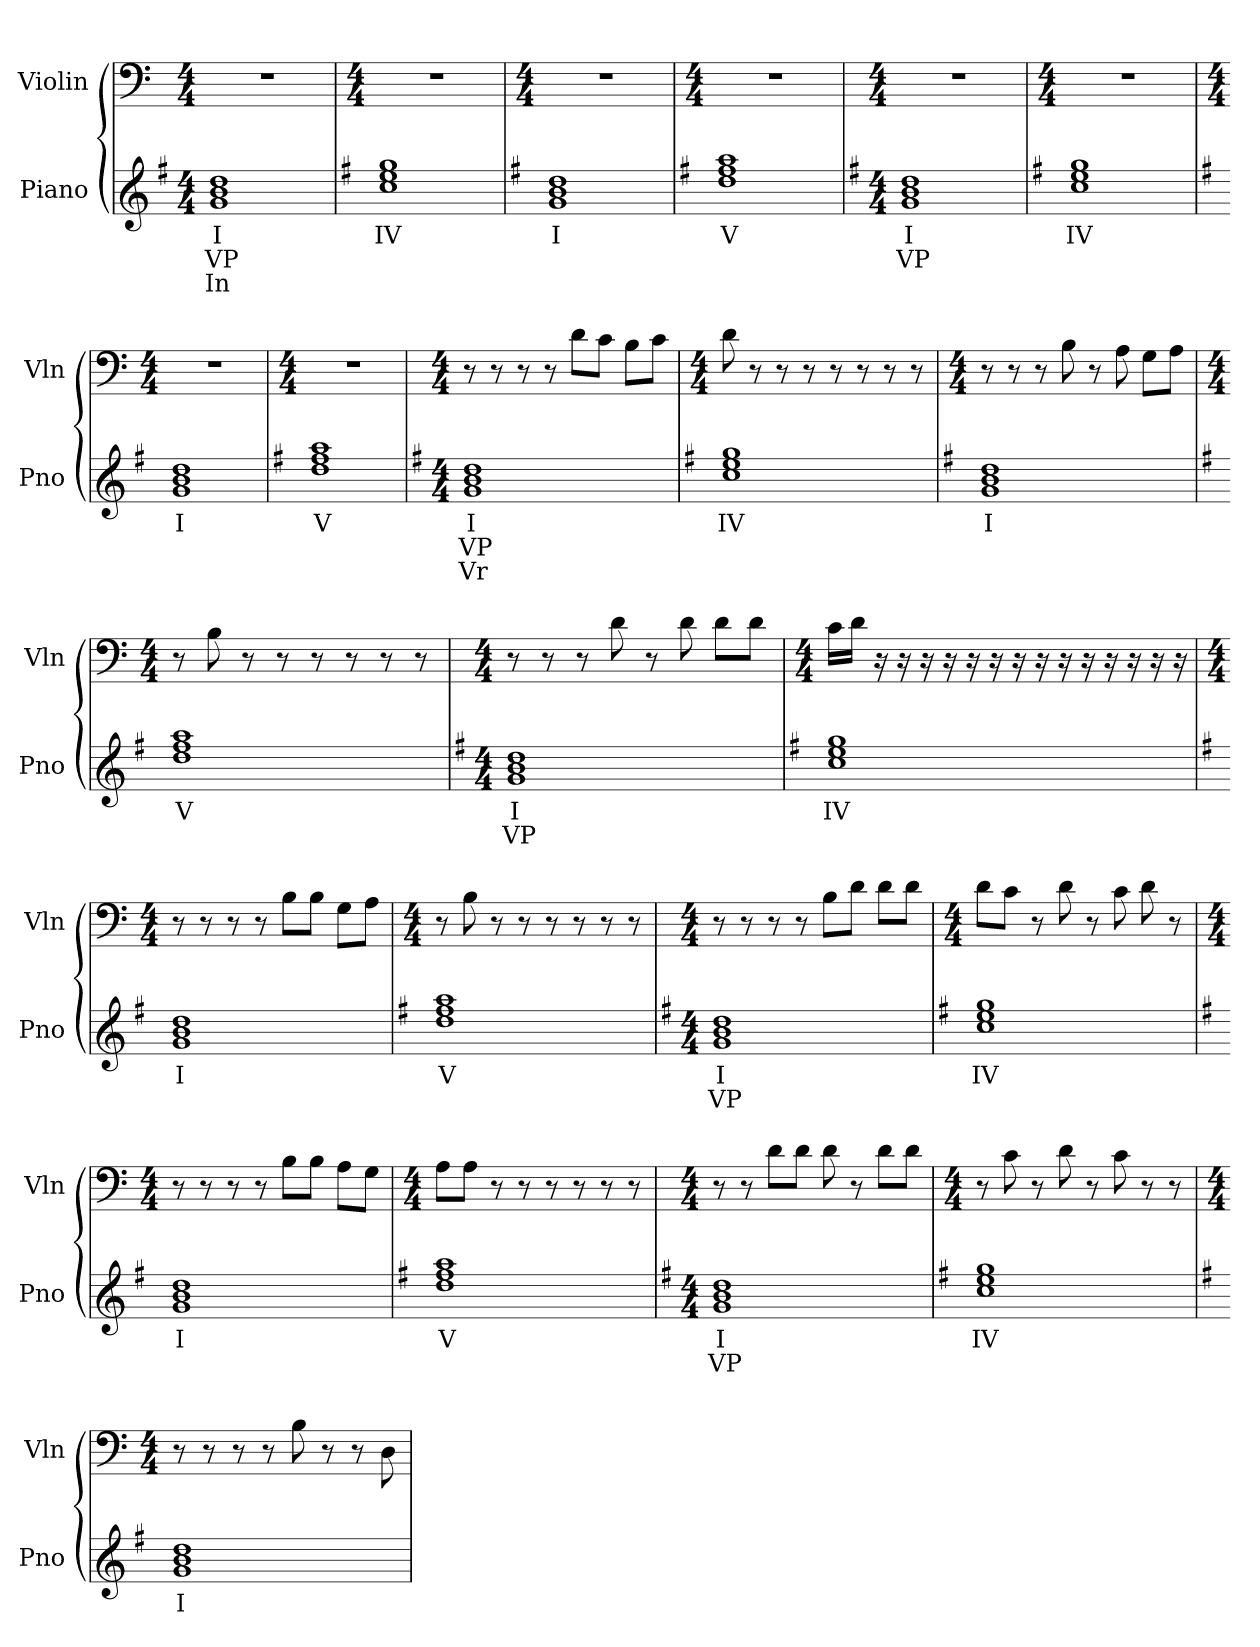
**kern	**text	**text	**text	**kern
*part2	*part2	*part2	*part2	*part1
*staff2	*staff2	*staff2	*staff2	*staff1
*I"Piano	*	*	*	*I"Violin
*I'Pno	*	*	*	*I'Vln
*k[f#]	*	*	*	*
*G:	*	*	*	*
*M4/4	*	*	*	*M4/4
=	=	=	=	=
1g 1b 1dd	I	VP	In	1r
=	=	=	=	=
*k[f#]	*	*	*	*
*G:	*	*	*	*
*	*	*	*	*M4/4
1cc 1ee 1gg	IV	.	.	1r
=	=	=	=	=
*k[f#]	*	*	*	*
*G:	*	*	*	*
*	*	*	*	*M4/4
1g 1b 1dd	I	.	.	1r
=	=	=	=	=
*k[f#]	*	*	*	*
*G:	*	*	*	*
*	*	*	*	*M4/4
1dd 1ff# 1aa	V	.	.	1r
=	=	=	=	=
*k[f#]	*	*	*	*
*G:	*	*	*	*
*M4/4	*	*	*	*M4/4
1g 1b 1dd	I	VP	.	1r
=	=	=	=	=
*k[f#]	*	*	*	*
*G:	*	*	*	*
*	*	*	*	*M4/4
1cc 1ee 1gg	IV	.	.	1r
=	=	=	=	=
*k[f#]	*	*	*	*
*G:	*	*	*	*
*	*	*	*	*M4/4
1g 1b 1dd	I	.	.	1r
=	=	=	=	=
*k[f#]	*	*	*	*
*G:	*	*	*	*
*	*	*	*	*M4/4
1dd 1ff# 1aa	V	.	.	1r
=	=	=	=	=
*k[f#]	*	*	*	*
*G:	*	*	*	*
*M4/4	*	*	*	*M4/4
1g 1b 1dd	I	VP	Vr	8r
.	.	.	.	8r
.	.	.	.	8r
.	.	.	.	8r
.	.	.	.	8dL
.	.	.	.	8cJ
.	.	.	.	8BL
.	.	.	.	8cJ
=	=	=	=	=
*k[f#]	*	*	*	*
*G:	*	*	*	*
*	*	*	*	*M4/4
1cc 1ee 1gg	IV	.	.	8d
.	.	.	.	8r
.	.	.	.	8r
.	.	.	.	8r
.	.	.	.	8r
.	.	.	.	8r
.	.	.	.	8r
.	.	.	.	8r
=	=	=	=	=
*k[f#]	*	*	*	*
*G:	*	*	*	*
*	*	*	*	*M4/4
1g 1b 1dd	I	.	.	8r
.	.	.	.	8r
.	.	.	.	8r
.	.	.	.	8B
.	.	.	.	8r
.	.	.	.	8A
.	.	.	.	8GL
.	.	.	.	8AJ
=	=	=	=	=
*k[f#]	*	*	*	*
*G:	*	*	*	*
*	*	*	*	*M4/4
1dd 1ff# 1aa	V	.	.	8r
.	.	.	.	8B
.	.	.	.	8r
.	.	.	.	8r
.	.	.	.	8r
.	.	.	.	8r
.	.	.	.	8r
.	.	.	.	8r
=	=	=	=	=
*k[f#]	*	*	*	*
*G:	*	*	*	*
*M4/4	*	*	*	*M4/4
1g 1b 1dd	I	VP	.	8r
.	.	.	.	8r
.	.	.	.	8r
.	.	.	.	8d
.	.	.	.	8r
.	.	.	.	8d
.	.	.	.	8dL
.	.	.	.	8dJ
=	=	=	=	=
*k[f#]	*	*	*	*
*G:	*	*	*	*
*	*	*	*	*M4/4
1cc 1ee 1gg	IV	.	.	16cLL
.	.	.	.	16dJJ
.	.	.	.	16r
.	.	.	.	16r
.	.	.	.	16r
.	.	.	.	16r
.	.	.	.	16r
.	.	.	.	16r
.	.	.	.	16r
.	.	.	.	16r
.	.	.	.	16r
.	.	.	.	16r
.	.	.	.	16r
.	.	.	.	16r
.	.	.	.	16r
.	.	.	.	16r
=	=	=	=	=
*k[f#]	*	*	*	*
*G:	*	*	*	*
*	*	*	*	*M4/4
1g 1b 1dd	I	.	.	8r
.	.	.	.	8r
.	.	.	.	8r
.	.	.	.	8r
.	.	.	.	8BL
.	.	.	.	8BJ
.	.	.	.	8GL
.	.	.	.	8AJ
=	=	=	=	=
*k[f#]	*	*	*	*
*G:	*	*	*	*
*	*	*	*	*M4/4
1dd 1ff# 1aa	V	.	.	8r
.	.	.	.	8B
.	.	.	.	8r
.	.	.	.	8r
.	.	.	.	8r
.	.	.	.	8r
.	.	.	.	8r
.	.	.	.	8r
=	=	=	=	=
*k[f#]	*	*	*	*
*G:	*	*	*	*
*M4/4	*	*	*	*M4/4
1g 1b 1dd	I	VP	.	8r
.	.	.	.	8r
.	.	.	.	8r
.	.	.	.	8r
.	.	.	.	8BL
.	.	.	.	8dJ
.	.	.	.	8dL
.	.	.	.	8dJ
=	=	=	=	=
*k[f#]	*	*	*	*
*G:	*	*	*	*
*	*	*	*	*M4/4
1cc 1ee 1gg	IV	.	.	8dL
.	.	.	.	8cJ
.	.	.	.	8r
.	.	.	.	8d
.	.	.	.	8r
.	.	.	.	8c
.	.	.	.	8d
.	.	.	.	8r
=	=	=	=	=
*k[f#]	*	*	*	*
*G:	*	*	*	*
*	*	*	*	*M4/4
1g 1b 1dd	I	.	.	8r
.	.	.	.	8r
.	.	.	.	8r
.	.	.	.	8r
.	.	.	.	8BL
.	.	.	.	8BJ
.	.	.	.	8AL
.	.	.	.	8GJ
=	=	=	=	=
*k[f#]	*	*	*	*
*G:	*	*	*	*
*	*	*	*	*M4/4
1dd 1ff# 1aa	V	.	.	8AL
.	.	.	.	8AJ
.	.	.	.	8r
.	.	.	.	8r
.	.	.	.	8r
.	.	.	.	8r
.	.	.	.	8r
.	.	.	.	8r
=	=	=	=	=
*k[f#]	*	*	*	*
*G:	*	*	*	*
*M4/4	*	*	*	*M4/4
1g 1b 1dd	I	VP	.	8r
.	.	.	.	8r
.	.	.	.	8dL
.	.	.	.	8dJ
.	.	.	.	8d
.	.	.	.	8r
.	.	.	.	8dL
.	.	.	.	8dJ
=	=	=	=	=
*k[f#]	*	*	*	*
*G:	*	*	*	*
*	*	*	*	*M4/4
1cc 1ee 1gg	IV	.	.	8r
.	.	.	.	8c
.	.	.	.	8r
.	.	.	.	8d
.	.	.	.	8r
.	.	.	.	8c
.	.	.	.	8r
.	.	.	.	8r
=	=	=	=	=
*k[f#]	*	*	*	*
*G:	*	*	*	*
*	*	*	*	*M4/4
1g 1b 1dd	I	.	.	8r
.	.	.	.	8r
.	.	.	.	8r
.	.	.	.	8r
.	.	.	.	8B
.	.	.	.	8r
.	.	.	.	8r
.	.	.	.	8D
=	=	=	=	=
*-	*-	*-	*-	*-
